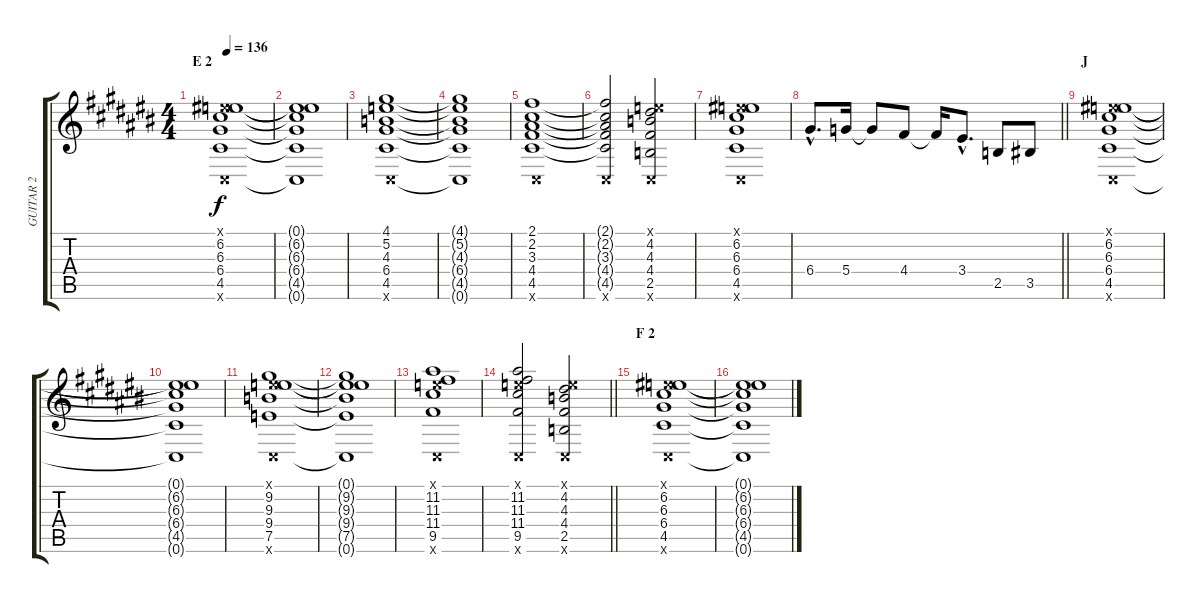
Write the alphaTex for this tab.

\track ("GUITAR 2" "GUITAR 2") {instrument distortionguitar}
\staff {score tabs}
\tuning (E4 B3 G3 D3 A2 Db2) {hide}
\ts (4 4)
\section ("" "E 2")
\tempo 136
\clef g2
\ks c#
(0.1{x} 6.2 6.3 6.4 4.5 0.6{x}).1{dy f} |
(0.1{t} 6.2{t} 6.3{t} 6.4{t} 4.5{t} 0.6{t}).1 |
(4.1 5.2 4.3 6.4 4.5 0.6{x}).1 |
(4.1{t} 5.2{t} 4.3{t} 6.4{t} 4.5{t} 0.6{t}).1 |
(2.1 2.2 3.3 4.4 4.5 0.6{x}).1 |
(2.1{t} 2.2{t} 3.3{t} 4.4{t} 4.5{t} 0.6{x}).2 (0.1{x} 4.2 4.3 4.4 2.5 0.6{x}).2 |
(0.1{x} 6.2 6.3 6.4 4.5 0.6{x}).1 |
\barLineRight lightlight
6.4{hac}.8{d} 5.4.16 5.4{t}.8 4.4.8 4.4{t}.16 3.4{hac}.8{d} 2.5.8 3.5.8 |
\section ("" "J")
(0.1{x} 6.2 6.3 6.4 4.5 0.6{x}).1 |
(0.1{t} 6.2{t} 6.3{t} 6.4{t} 4.5{t} 0.6{t}).1 |
(0.1{x} 9.2 9.3 9.4 7.5 0.6{x}).1 |
(0.1{t} 9.2{t} 9.3{t} 9.4{t} 7.5{t} 0.6{t}).1 |
(0.1{x} 11.2 11.3 11.4 9.5 0.6{x}).1 |
\barLineRight lightlight
(0.1{x} 11.2 11.3 11.4 9.5 0.6{x}).2 (0.1{x} 4.2 4.3 4.4 2.5 0.6{x}).2 |
\section ("" "F 2")
(0.1{x} 6.2 6.3 6.4 4.5 0.6{x}).1 |
(0.1{t} 6.2{t} 6.3{t} 6.4{t} 4.5{t} 0.6{t}).1
